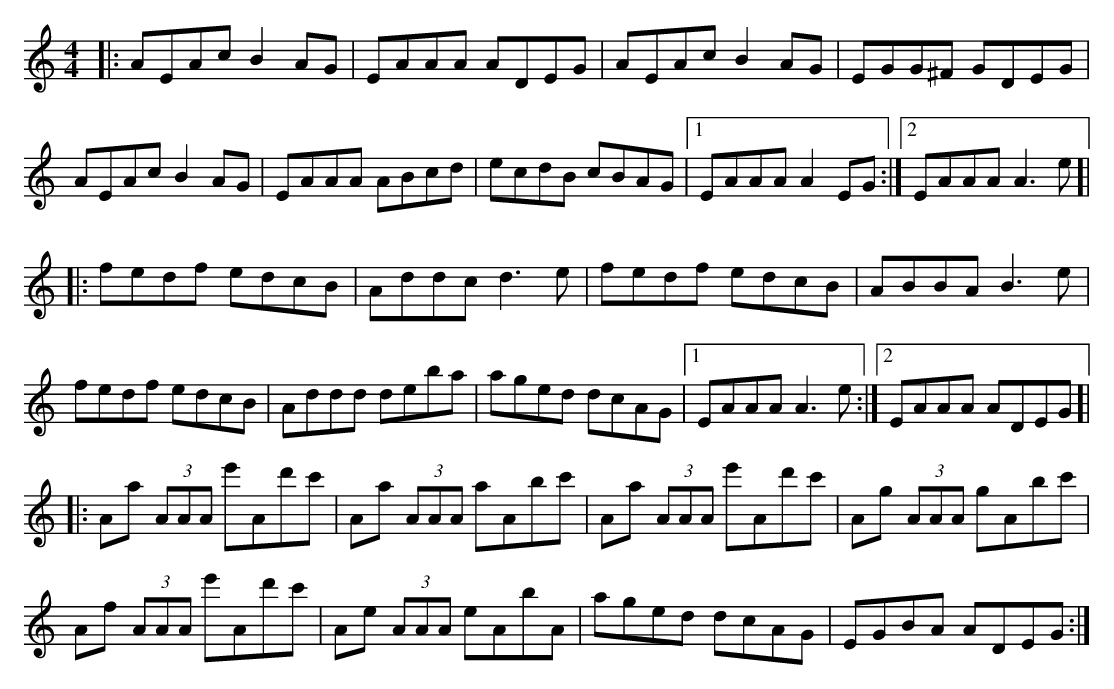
X:1
M:4/4
K:Amin
|:AEAc B2AG|EAAA ADEG|AEAc B2AG|EGG^F GDEG|
AEAc B2AG|EAAA ABcd|ecdB cBAG|1 EAAA A2EG:|2 EAAA A3e]|
|:fedf edcB|Addc d3e|fedf edcB|ABBA B3e|
fedf edcB|Addd deba|aged dcAG|1 EAAA A3e:|2 EAAA ADEG]|
|:Aa (3AAA e'Ad'c'|Aa (3AAA aAbc'|Aa (3AAA e'Ad'c'|Ag (3AAA gAbc'|
Af (3AAA e'Ad'c'|Ae (3AAA eAbA|aged dcAG|EGBA ADEG:|
